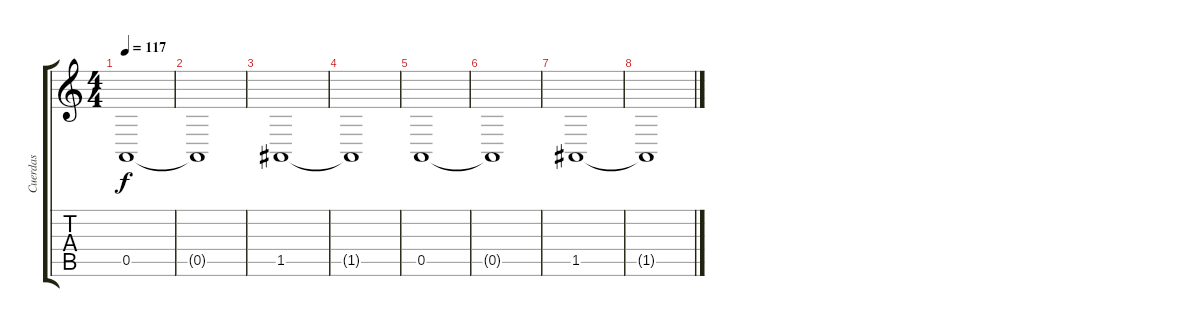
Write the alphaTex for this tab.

\track ("Cuerdas" "Cuerdas") {instrument synthstrings1}
\staff {score tabs}
\tuning (E4 B3 G3 D3 A2 E2) {hide}
\ts (4 4)
\tempo 117
\clef g2
\ks c
0.5.1{dy f} |
0.5{t}.1 |
1.5.1 |
1.5{t}.1 |
0.5.1 |
0.5{t}.1 |
1.5.1 |
1.5{t}.1
